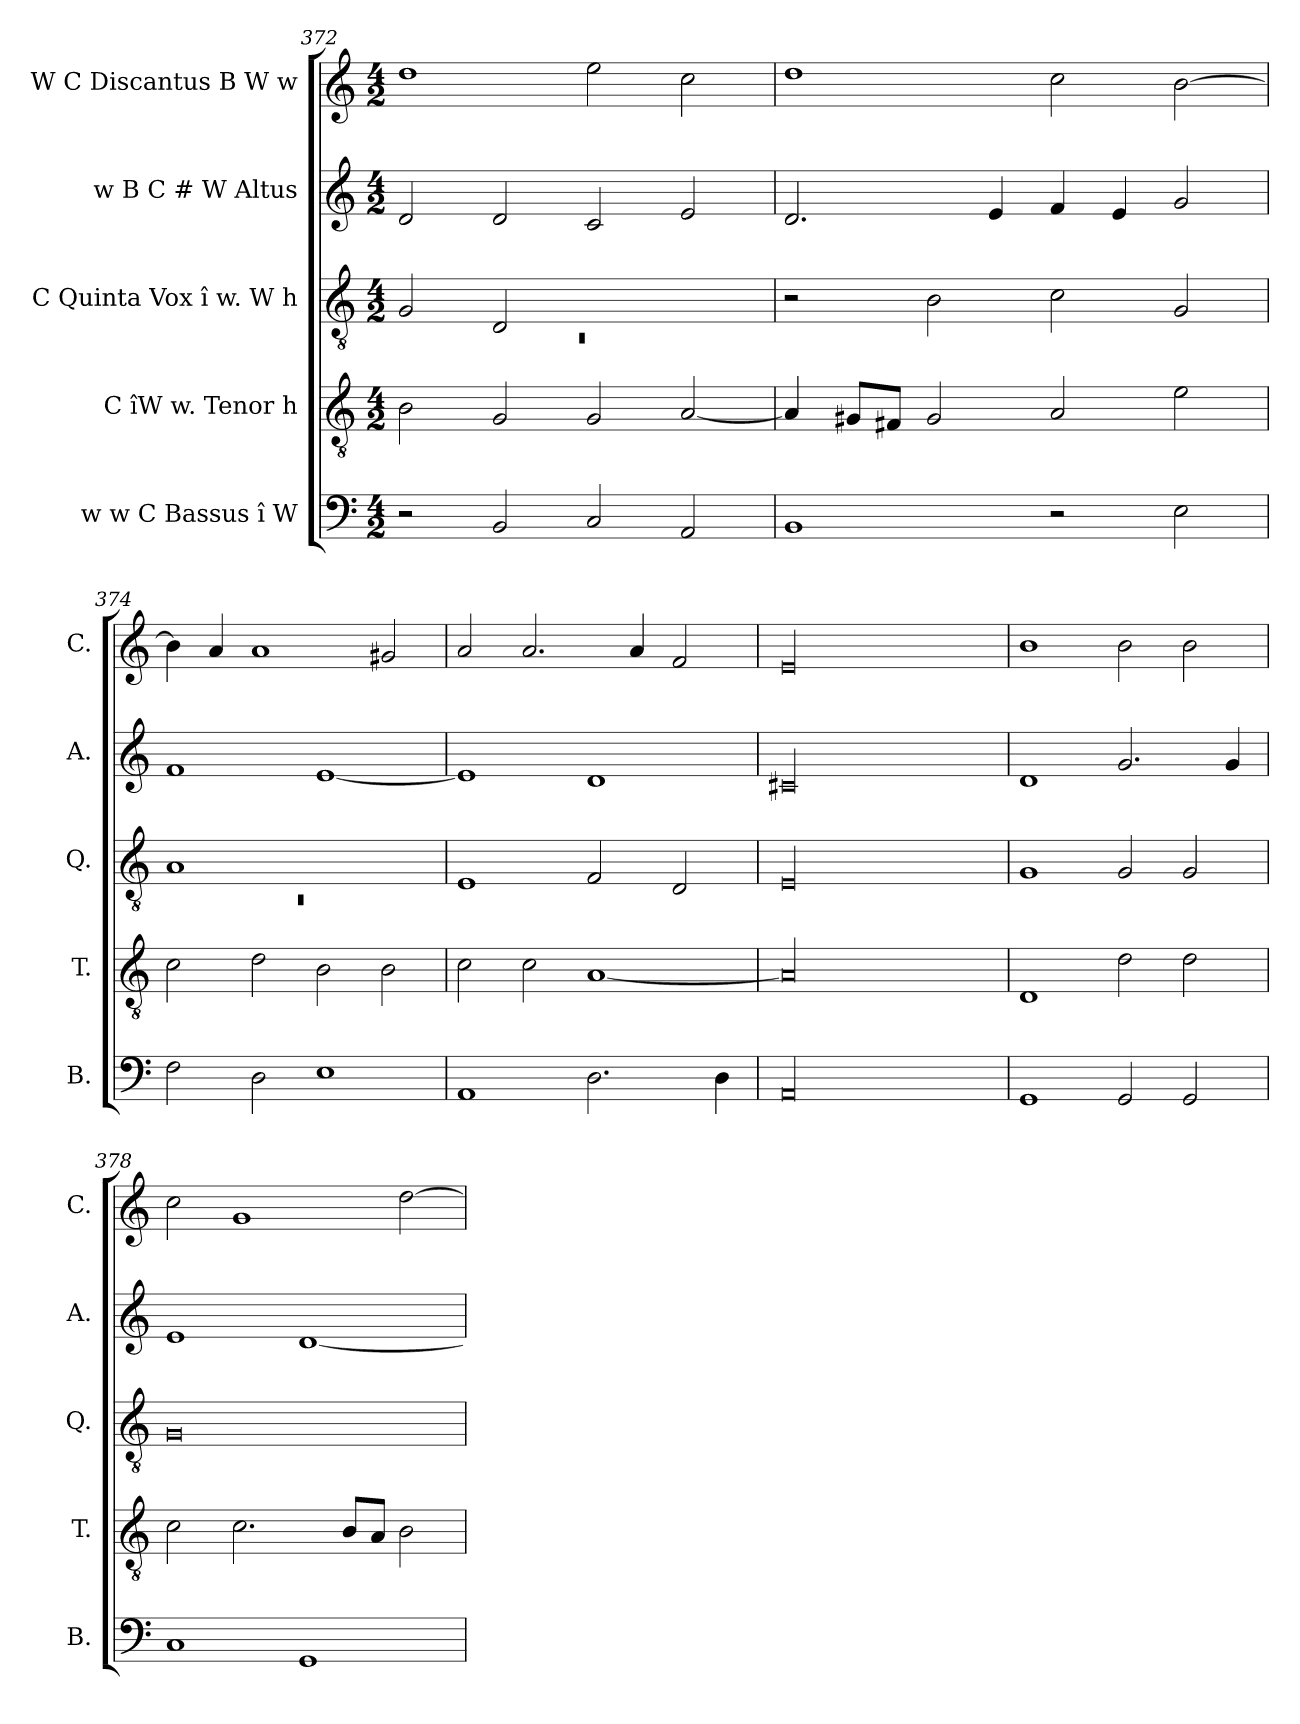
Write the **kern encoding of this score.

**kern	**kern	**kern	**kern	**kern
*part5	*part4	*part3	*part2	*part1
*staff5	*staff4	*staff3	*staff2	*staff1
*I"w w C Bassus î W	*I"C îW w. Tenor h	*I"C Quinta Vox î w. W h	*I"w B C # W Altus	*I"W C Discantus B W w
*I'B.	*I'T.	*I'Q.	*I'A.	*I'C.
!!LO:LB:g=z
*clefF4	*clefGv2	*clefGv2	*clefG2	*clefG2
*k[]	*k[]	*k[]	*k[]	*k[]
*C:	*C:	*C:	*C:	*C:
*M4/2	*M4/2	*M4/2	*M4/2	*M4/2
=372	=372	=372	=372	=372
*	*	*^	*	*
!	!	!	!LO:N:vis=1	!	!
2r	2B\	2G/	0rC	2d/	1dd
2BB/	2G/	2D/	.	2d/	.
2C/	2G/	1ryy	.	2c/	2ee\
2AA/	[<2A/	.	.	2e/	2cc\
*	*	*v	*v	*	*
=373	=373	=373	=373	=373
1BB	4A/]	2r	2.d/	1dd
.	8G#/L	.	.	.
.	8F#/J	.	.	.
.	2G#/	2B\	.	.
.	.	.	4e/	.
2r	2A/	2c\	4f/	2cc\
.	.	.	4e/	.
2E\	2e\	2G/	2g/	[>2b\
=374	=374	=374	=374	=374
*	*	*^	*	*
!	!	!	!LO:N:vis=1	!	!
2F\	2c\	1A	0rC	1f	4b\]
.	.	.	.	.	4a/
2D\	2d\	.	.	.	1a
1E	2B\	1ryy	.	[<1e	.
.	2B\	.	.	.	2g#X/
*	*	*v	*v	*	*
=375	=375	=375	=375	=375
1AA	2c\	1E	1e]	2a/
.	2c\	.	.	2.a/
2.D\	[<1A	2F/	1d	.
.	.	.	.	4a/
.	.	2D/	.	2f/
4D\	.	.	.	.
=376	=376	=376	=376	=376
00AA	00A]	00E	00c#X	00e
!!LO:PB:g=z
=377	=377	=377	=377	=377
1GG	1D	1G	1d	1b
2GG/	2d\	2G/	2.g/	2b\
2GG/	2d\	2G/	.	2b\
.	.	.	4g/	.
=378	=378	=378	=378	=378
1C	2c\	0G	1e	2cc\
.	2.c\	.	.	1g
1GG	.	.	[<1d	.
.	8B/L	.	.	.
.	8A/J	.	.	.
.	2B\	.	.	[>2dd\
=	=	=	=	=
*-	*-	*-	*-	*-
